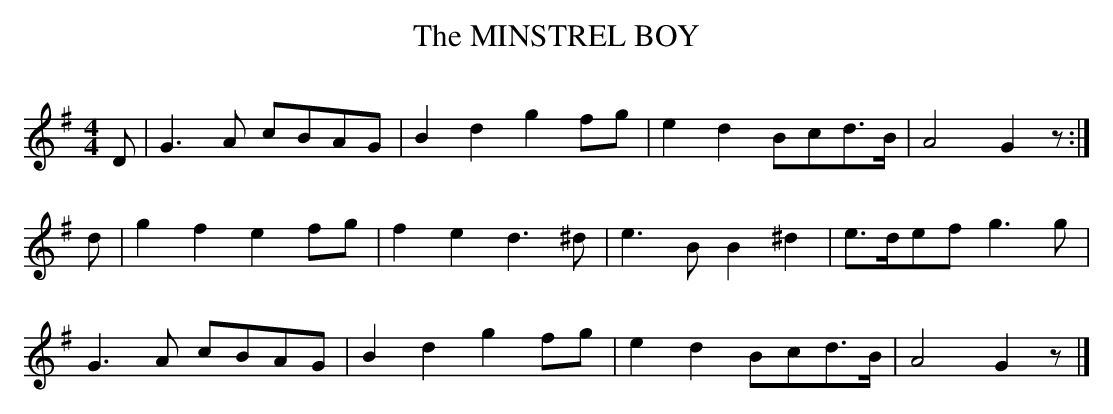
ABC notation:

X:1
T:MINSTREL BOY, The
Y:"moderate"
(|e2-e//f// e//d//e/f/ g3g|)
Q:100
M:4/4
L:1/8
K:G
D|G3A cBAG|B2d2 g2fg|e2d2 Bcd>B|A4 G2z:|
d|g2f2 e2fg|f2e2 d3^d|e3B B2^d2|e>def g3g|
G3A cBAG|B2d2 g2fg|e2d2 Bcd>B|A4 G2z|]
